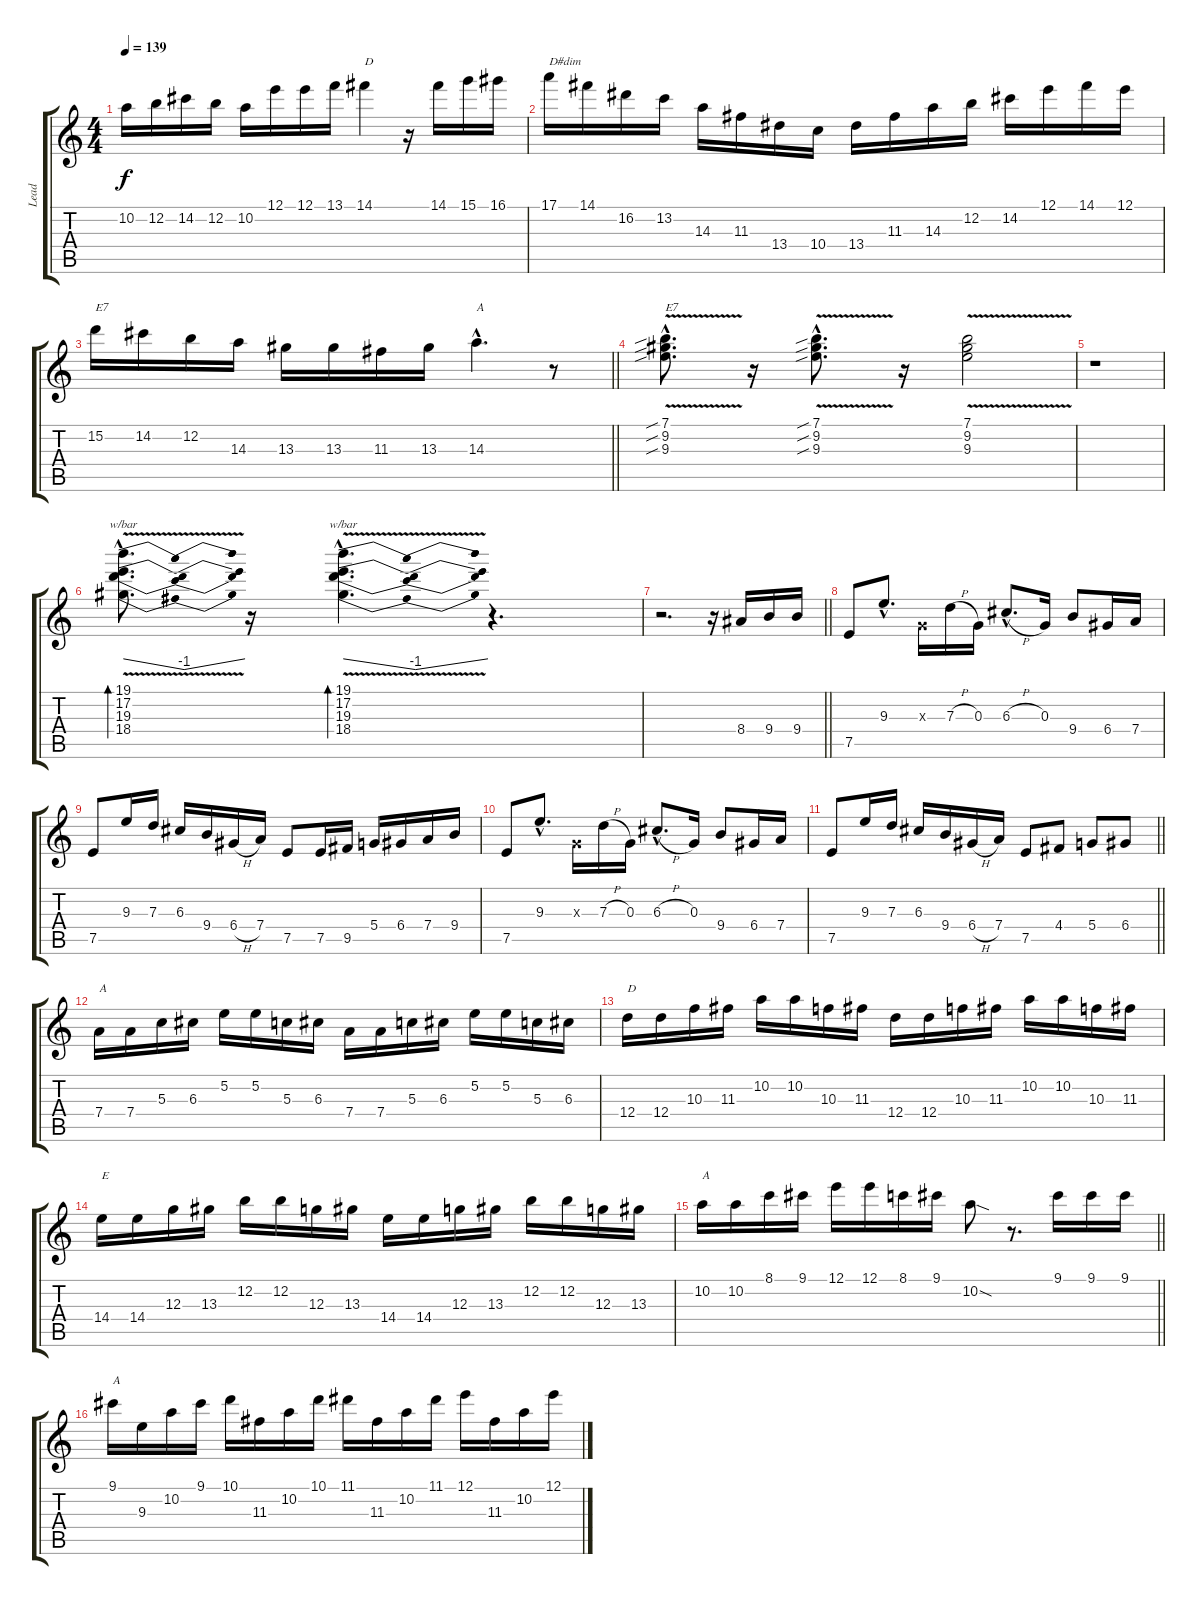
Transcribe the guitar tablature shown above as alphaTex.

\track ("Lead" "Lead") {instrument electricguitarclean}
\staff {score tabs}
\tuning (E4 B3 G3 D3 A2 E2) {hide}
\ts (4 4)
\tempo 139
\clef g2
\ks c
10.2.16{dy f} 12.2.16 14.2.16 12.2.16 10.2.16 12.1.16 12.1.16 13.1.16 14.1.4{txt "D"} r.16 14.1.16 15.1.16 16.1.16 |
17.1.16{txt "D#dim"} 14.1.16 16.2.16 13.2.16 14.3.16 11.3.16 13.4.16 10.4.16 13.4.16 11.3.16 14.3.16 12.2.16 14.2.16 12.1.16 14.1.16 12.1.16 |
\barLineRight lightlight
15.2.16{txt "E7"} 14.2.16 12.2.16 14.3.16 13.3.16 13.3.16 11.3.16 13.3.16 14.3{hac}.4{d txt "A"} r.8 |
(7.1{sib hac} 9.2{sib hac} 9.3{v sib hac}).8{d txt "E7"} r.16 (7.1{sib hac} 9.2{sib hac} 9.3{v sib hac}).8{d} r.16 (7.1{v} 9.2 9.3{v}).2 |
r.1 |
(19.1{hac} 17.2{hac} 19.3{v hac} 18.4{hac}).8{d tbe (dip default 0 0 30 -4 60 0) bd 240} r.16 (19.1{hac} 17.2{hac} 19.3{v hac} 18.4{hac}).4{d tbe (dip default 0 0 30 -4 60 0) bd 240} r.4{d} |
\barLineRight lightlight
r.2{d} r.16 8.4.16 9.4.16 9.4.16 |
7.5.8 9.3{hac}.8{d} 0.3{x}.16 7.3{h}.16 0.3.16 6.3{h hac}.8{d} 0.3.16 9.4.8 6.4.16 7.4.16 |
7.5.8 9.3.16 7.3.16 6.3.16 9.4.16 6.4{h}.16 7.4.16 7.5.8 7.5.16 9.5.16 5.4.16 6.4.16 7.4.16 9.4.16 |
7.5.8 9.3{hac}.8{d} 0.3{x}.16 7.3{h}.16 0.3.16 6.3{h hac}.8{d} 0.3.16 9.4.8 6.4.16 7.4.16 |
\barLineRight lightlight
7.5.8 9.3.16 7.3.16 6.3.16 9.4.16 6.4{h}.16 7.4.16 7.5.8 4.4.8 5.4.8 6.4.8 |
7.4.16{txt "A"} 7.4.16 5.3.16 6.3.16 5.2.16 5.2.16 5.3.16 6.3.16 7.4.16 7.4.16 5.3.16 6.3.16 5.2.16 5.2.16 5.3.16 6.3.16 |
12.4.16{txt "D"} 12.4.16 10.3.16 11.3.16 10.2.16 10.2.16 10.3.16 11.3.16 12.4.16 12.4.16 10.3.16 11.3.16 10.2.16 10.2.16 10.3.16 11.3.16 |
14.4.16{txt "E"} 14.4.16 12.3.16 13.3.16 12.2.16 12.2.16 12.3.16 13.3.16 14.4.16 14.4.16 12.3.16 13.3.16 12.2.16 12.2.16 12.3.16 13.3.16 |
\barLineRight lightlight
10.2.16{txt "A"} 10.2.16 8.1.16 9.1.16 12.1.16 12.1.16 8.1.16 9.1.16 10.2{sod}.8 r.8{d} 9.1.16 9.1.16 9.1.16 |
9.1.16{txt "A"} 9.3.16 10.2.16 9.1.16 10.1.16 11.3.16 10.2.16 10.1.16 11.1.16 11.3.16 10.2.16 11.1.16 12.1.16 11.3.16 10.2.16 12.1.16
